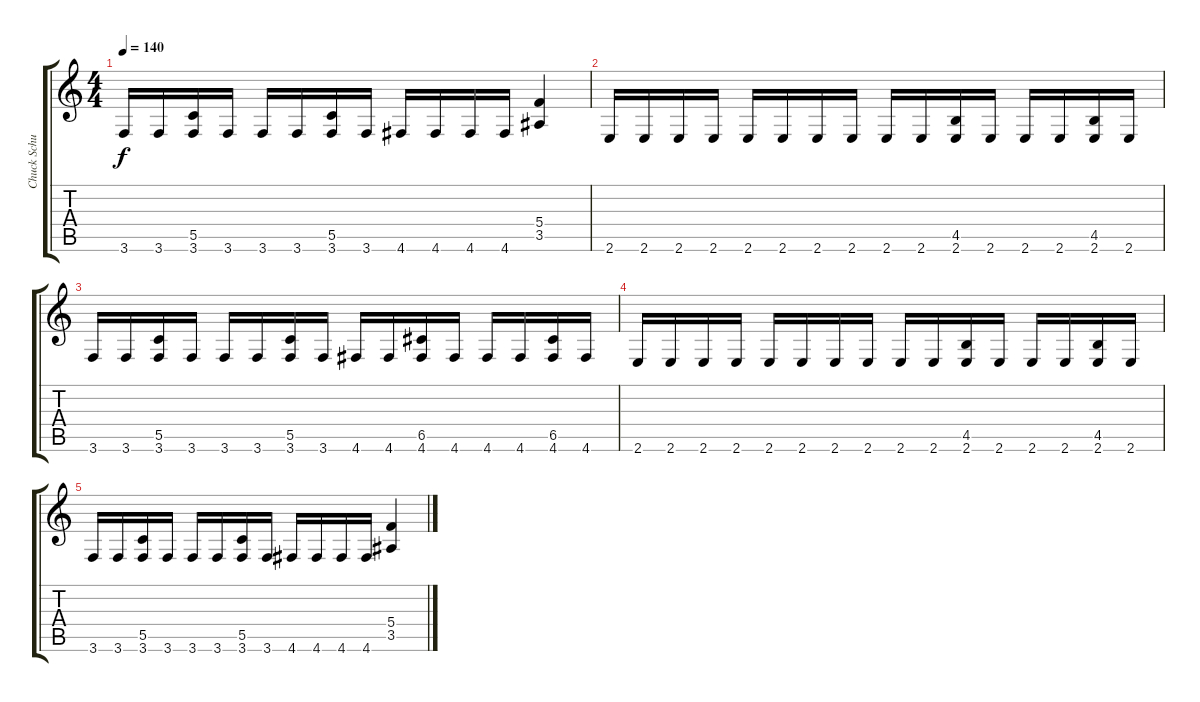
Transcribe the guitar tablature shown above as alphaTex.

\track ("Chuck Schuldiner" "Chuck Schu") {instrument distortionguitar}
\staff {score tabs}
\tuning (D4 A3 F3 C3 G2 D2) {hide}
\ts (4 4)
\tempo 140
\clef g2
\ks c
3.6.16{dy f} 3.6.16 (5.5 3.6).16 3.6.16 3.6.16 3.6.16 (5.5 3.6).16 3.6.16 4.6.16 4.6.16 4.6.16 4.6.16 (5.4 3.5).4 |
2.6.16 2.6.16 2.6.16 2.6.16 2.6.16 2.6.16 2.6.16 2.6.16 2.6.16 2.6.16 (4.5 2.6).16 2.6.16 2.6.16 2.6.16 (4.5 2.6).16 2.6.16 |
3.6.16 3.6.16 (5.5 3.6).16 3.6.16 3.6.16 3.6.16 (5.5 3.6).16 3.6.16 4.6.16 4.6.16 (6.5 4.6).16 4.6.16 4.6.16 4.6.16 (6.5 4.6).16 4.6.16 |
2.6.16 2.6.16 2.6.16 2.6.16 2.6.16 2.6.16 2.6.16 2.6.16 2.6.16 2.6.16 (4.5 2.6).16 2.6.16 2.6.16 2.6.16 (4.5 2.6).16 2.6.16 |
3.6.16 3.6.16 (5.5 3.6).16 3.6.16 3.6.16 3.6.16 (5.5 3.6).16 3.6.16 4.6.16 4.6.16 4.6.16 4.6.16 (5.4 3.5).4
